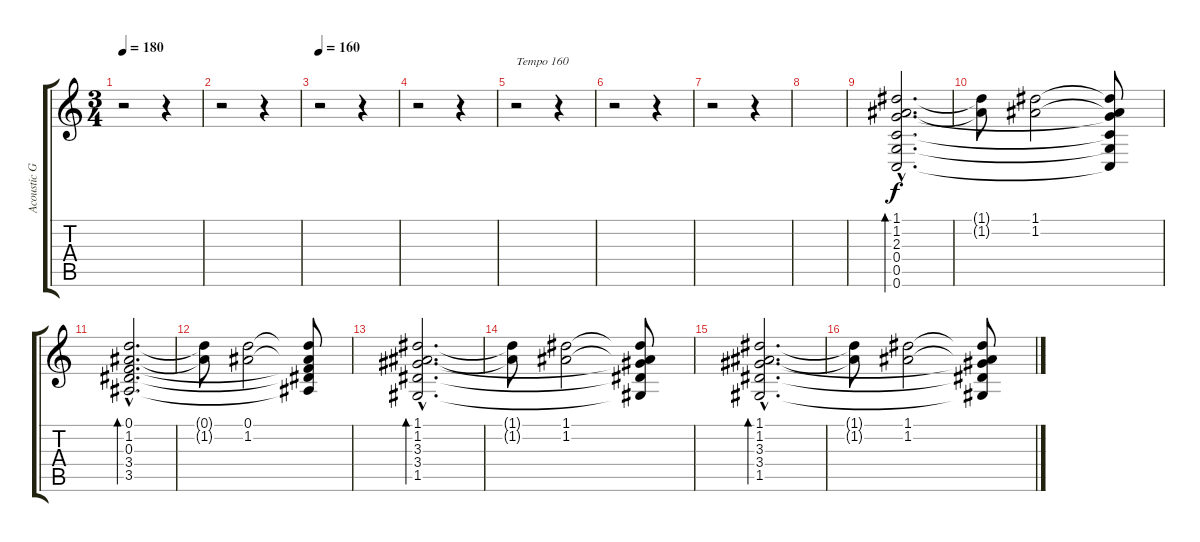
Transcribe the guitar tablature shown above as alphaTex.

\track ("Acoustic Guitar" "Acoustic G") {instrument acousticguitarsteel}
\staff {score tabs}
\tuning (D4 A3 F3 C3 G2 C2) {hide}
\ts (3 4)
\tempo 180
\clef g2
\ks c
r.2{dy f} r.4 |
r.2 r.4 |
\tempo 160
r.2 r.4 |
r.2 r.4 |
r.2{txt "Tempo 160"} r.4 |
r.2 r.4 |
r.2 r.4 |
|
(1.1{hac} 1.2{hac} 2.3{hac} 0.4{hac} 0.5{hac} 0.6{hac}).2{d bd 480 volume 16 instrument acousticguitarsteel} |
(1.1{t} 1.2{t}).8 (1.1 1.2).2 (1.1{t} 1.2{t} 2.3{t} 0.4{t} 0.5{t} 0.6{t}).8 |
(0.1{hac} 1.2{hac} 0.3{hac} 3.4{hac} 3.5{hac}).2{d bd 480} |
(0.1{t} 1.2{t}).8 (0.1 1.2).2 (0.1{t} 1.2{t} 0.3{t} 3.4{t} 3.5{t}).8 |
(1.1{hac} 1.2{hac} 3.3{hac} 3.4{hac} 1.5{hac}).2{d bd 480} |
(1.1{t} 1.2{t}).8 (1.1 1.2).2 (1.1{t} 1.2{t} 3.3{t} 3.4{t} 1.5{t}).8 |
(1.1{hac} 1.2{hac} 3.3{hac} 3.4{hac} 1.5{hac}).2{d bd 480} |
(1.1{t} 1.2{t}).8 (1.1 1.2).2 (1.1{t} 1.2{t} 3.3{t} 3.4{t} 1.5{t}).8
